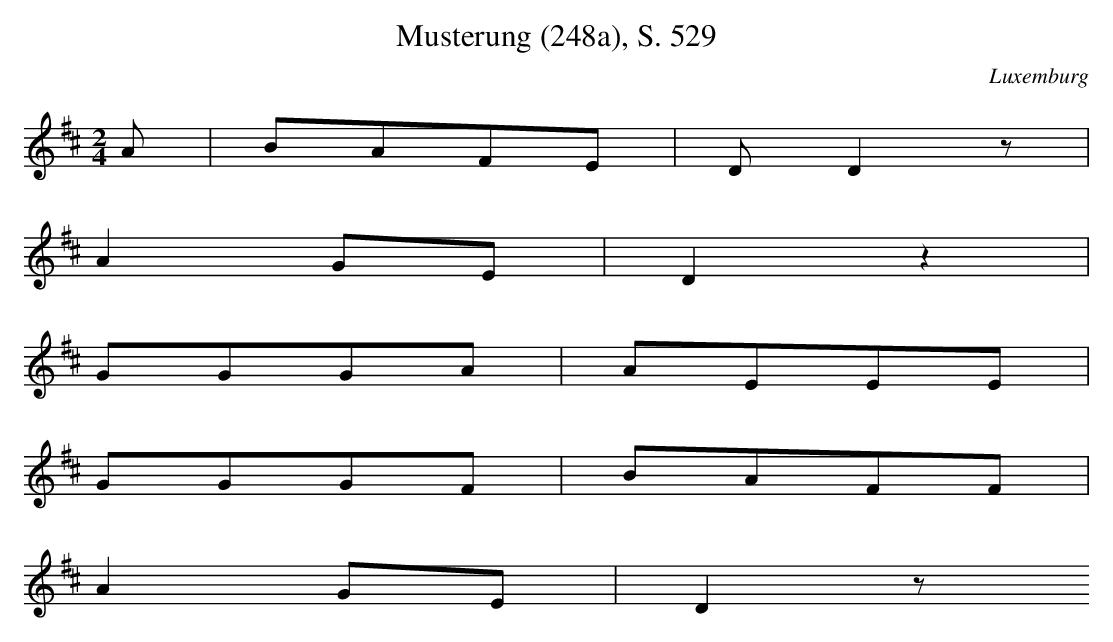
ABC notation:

X:1
T: Musterung (248a), S. 529
O: Luxemburg
M: 2/4
L: 1/8
K: D
A | BAFE | DD2z |
A2GE | D2z2 |
GGGA | AEEE |
GGGF | BAFF |
A2GE | D2z
